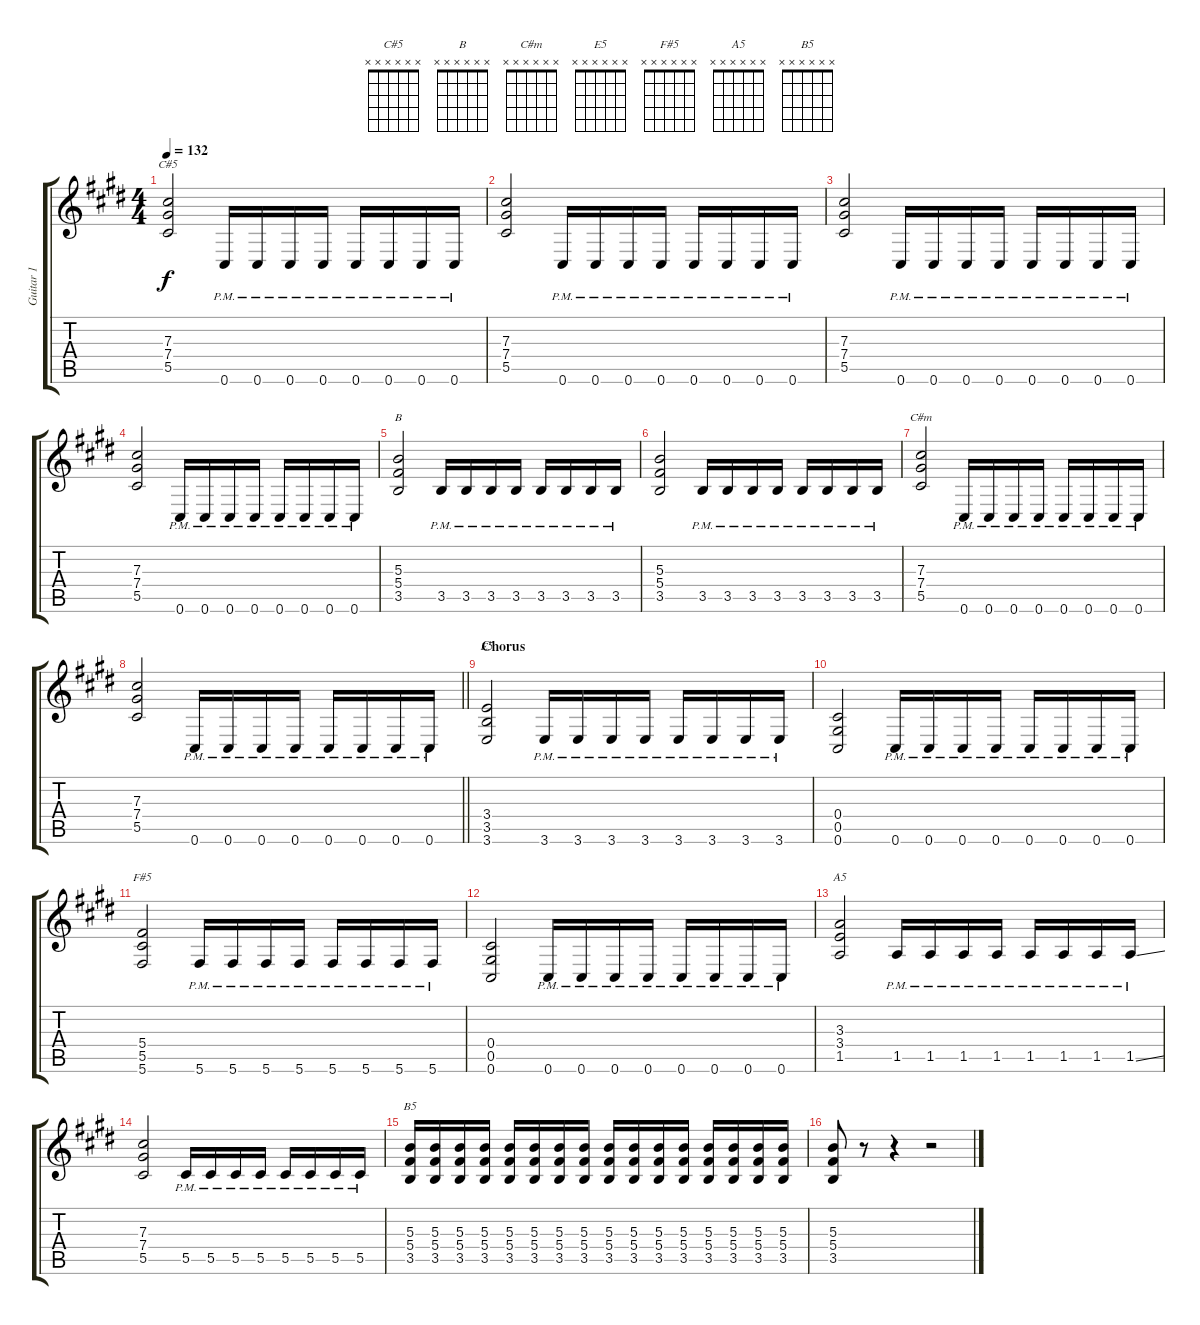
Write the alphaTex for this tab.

\track ("Guitar 1" "Guitar 1") {instrument distortionguitar}
\staff {score tabs}
\tuning (Eb4 Bb3 Gb3 Db3 Ab2 Db2) {hide}
\chord ("C#5" x x x x x x)
\chord ("B" x x x x x x)
\chord ("C#m" x x x x x x)
\chord ("E5" x x x x x x)
\chord ("F#5" x x x x x x)
\chord ("A5" x x x x x x)
\chord ("B5" x x x x x x)
\ts (4 4)
\tempo 132
\clef g2
\ks c#minor
(7.3 7.4 5.5).2{ch "C#5" dy f} 0.6{pm}.16 0.6{pm}.16 0.6{pm}.16 0.6{pm}.16 0.6{pm}.16 0.6{pm}.16 0.6{pm}.16 0.6{pm}.16 |
(7.3 7.4 5.5).2 0.6{pm}.16 0.6{pm}.16 0.6{pm}.16 0.6{pm}.16 0.6{pm}.16 0.6{pm}.16 0.6{pm}.16 0.6{pm}.16 |
(7.3 7.4 5.5).2 0.6{pm}.16 0.6{pm}.16 0.6{pm}.16 0.6{pm}.16 0.6{pm}.16 0.6{pm}.16 0.6{pm}.16 0.6{pm}.16 |
(7.3 7.4 5.5).2 0.6{pm}.16 0.6{pm}.16 0.6{pm}.16 0.6{pm}.16 0.6{pm}.16 0.6{pm}.16 0.6{pm}.16 0.6{pm}.16 |
(5.3 5.4 3.5).2{ch "B"} 3.5{pm}.16 3.5{pm}.16 3.5{pm}.16 3.5{pm}.16 3.5{pm}.16 3.5{pm}.16 3.5{pm}.16 3.5{pm}.16 |
(5.3 5.4 3.5).2 3.5{pm}.16 3.5{pm}.16 3.5{pm}.16 3.5{pm}.16 3.5{pm}.16 3.5{pm}.16 3.5{pm}.16 3.5{pm}.16 |
(7.3 7.4 5.5).2{ch "C#m"} 0.6{pm}.16 0.6{pm}.16 0.6{pm}.16 0.6{pm}.16 0.6{pm}.16 0.6{pm}.16 0.6{pm}.16 0.6{pm}.16 |
\barLineRight lightlight
(7.3 7.4 5.5).2 0.6{pm}.16 0.6{pm}.16 0.6{pm}.16 0.6{pm}.16 0.6{pm}.16 0.6{pm}.16 0.6{pm}.16 0.6{pm}.16 |
\section ("" "Chorus")
(3.4 3.5 3.6).2{ch "E5"} 3.6{pm}.16 3.6{pm}.16 3.6{pm}.16 3.6{pm}.16 3.6{pm}.16 3.6{pm}.16 3.6{pm}.16 3.6{pm}.16 |
(0.4 0.5 0.6).2 0.6{pm}.16 0.6{pm}.16 0.6{pm}.16 0.6{pm}.16 0.6{pm}.16 0.6{pm}.16 0.6{pm}.16 0.6{pm}.16 |
(5.4 5.5 5.6).2{ch "F#5"} 5.6{pm}.16 5.6{pm}.16 5.6{pm}.16 5.6{pm}.16 5.6{pm}.16 5.6{pm}.16 5.6{pm}.16 5.6{pm}.16 |
(0.4 0.5 0.6).2 0.6{pm}.16 0.6{pm}.16 0.6{pm}.16 0.6{pm}.16 0.6{pm}.16 0.6{pm}.16 0.6{pm}.16 0.6{pm}.16 |
(3.3 3.4 1.5).2{ch "A5"} 1.5{pm}.16 1.5{pm}.16 1.5{pm}.16 1.5{pm}.16 1.5{pm}.16 1.5{pm}.16 1.5{pm}.16 1.5{ss pm}.16 |
(7.3 7.4 5.5).2 5.5{pm}.16 5.5{pm}.16 5.5{pm}.16 5.5{pm}.16 5.5{pm}.16 5.5{pm}.16 5.5{pm}.16 5.5{pm}.16 |
(5.3 5.4 3.5).16{ch "B5"} (5.3 5.4 3.5).16 (5.3 5.4 3.5).16 (5.3 5.4 3.5).16 (5.3 5.4 3.5).16 (5.3 5.4 3.5).16 (5.3 5.4 3.5).16 (5.3 5.4 3.5).16 (5.3 5.4 3.5).16 (5.3 5.4 3.5).16 (5.3 5.4 3.5).16 (5.3 5.4 3.5).16 (5.3 5.4 3.5).16 (5.3 5.4 3.5).16 (5.3 5.4 3.5).16 (5.3 5.4 3.5).16 |
(5.3 5.4 3.5).8 r.8 r.4 r.2
